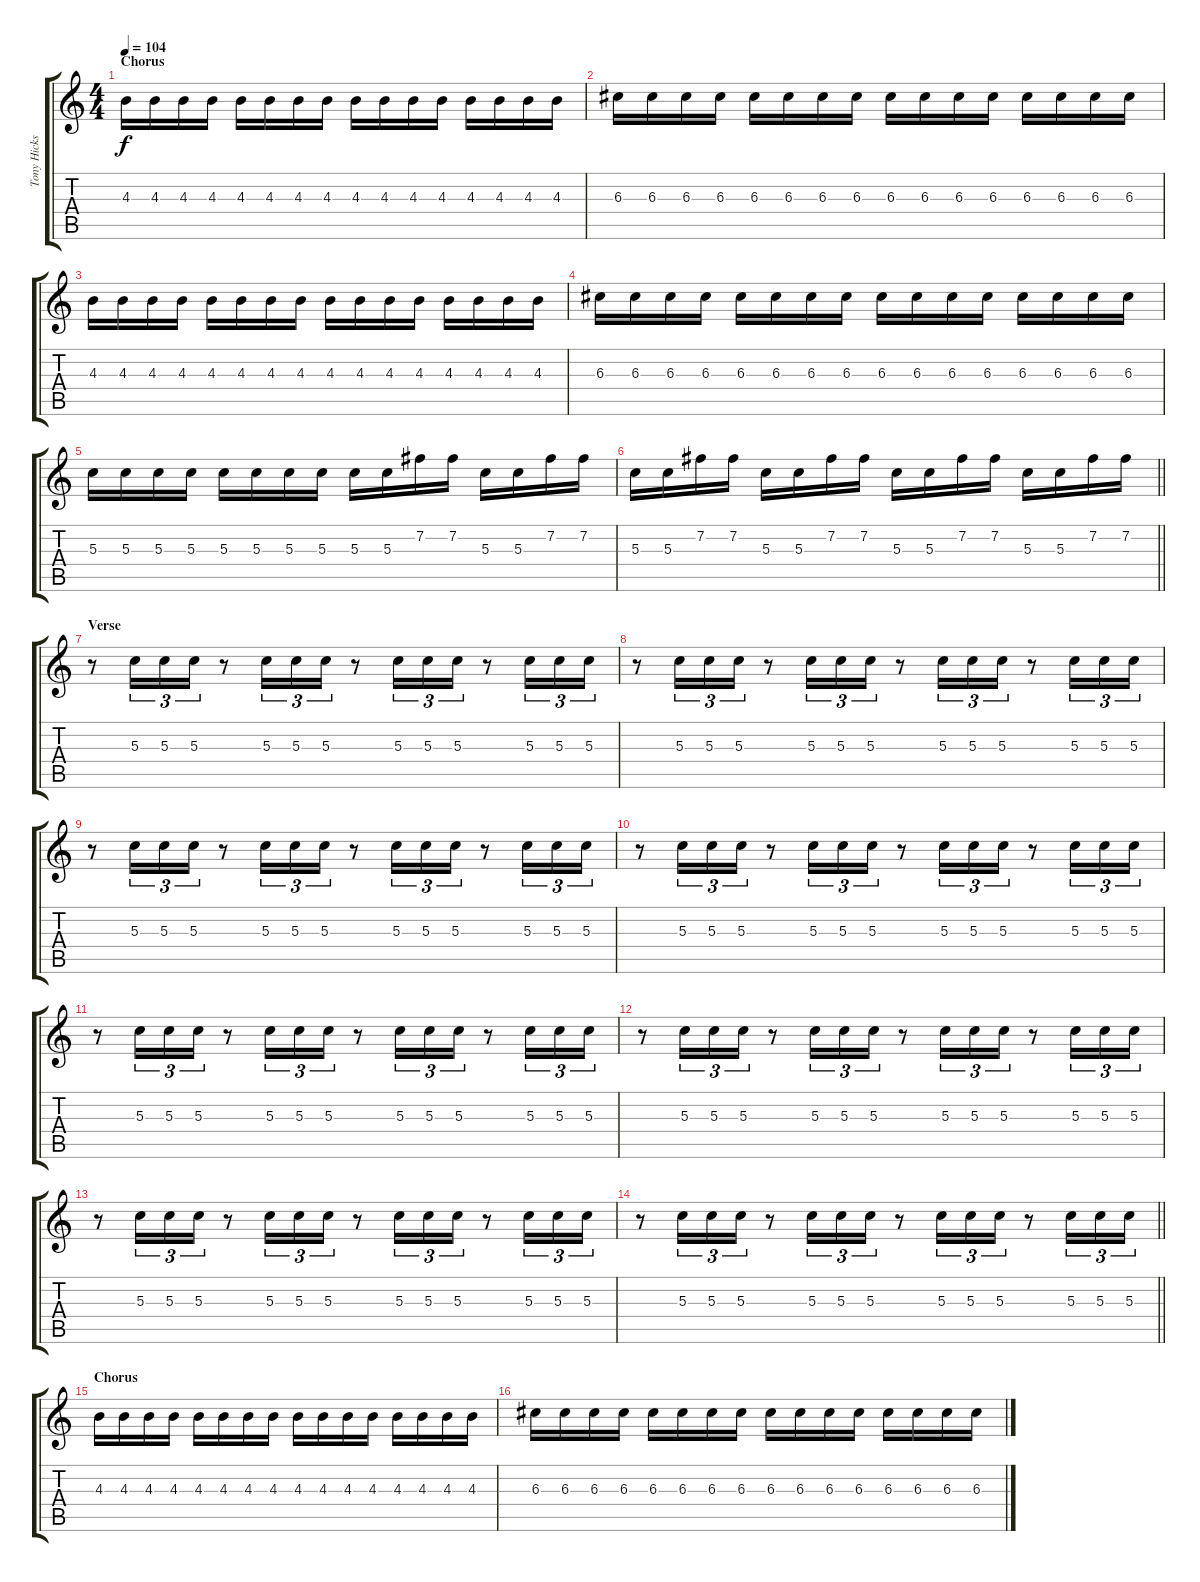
\track ("Tony Hicks" "Tony Hicks") {instrument banjo}
\staff {score tabs}
\tuning (E4 B3 G3 D3 A2 E2) {hide}
\displaytranspose 12
\ts (4 4)
\section ("" "Chorus")
\tempo 104
\clef g2
\ks c
4.3.16{dy f} 4.3.16 4.3.16 4.3.16 4.3.16 4.3.16 4.3.16 4.3.16 4.3.16 4.3.16 4.3.16 4.3.16 4.3.16 4.3.16 4.3.16 4.3.16 |
6.3.16 6.3.16 6.3.16 6.3.16 6.3.16 6.3.16 6.3.16 6.3.16 6.3.16 6.3.16 6.3.16 6.3.16 6.3.16 6.3.16 6.3.16 6.3.16 |
4.3.16 4.3.16 4.3.16 4.3.16 4.3.16 4.3.16 4.3.16 4.3.16 4.3.16 4.3.16 4.3.16 4.3.16 4.3.16 4.3.16 4.3.16 4.3.16 |
6.3.16 6.3.16 6.3.16 6.3.16 6.3.16 6.3.16 6.3.16 6.3.16 6.3.16 6.3.16 6.3.16 6.3.16 6.3.16 6.3.16 6.3.16 6.3.16 |
5.3.16 5.3.16 5.3.16 5.3.16 5.3.16 5.3.16 5.3.16 5.3.16 5.3.16 5.3.16 7.2.16 7.2.16 5.3.16 5.3.16 7.2.16 7.2.16 |
\barLineRight lightlight
5.3.16 5.3.16 7.2.16 7.2.16 5.3.16 5.3.16 7.2.16 7.2.16 5.3.16 5.3.16 7.2.16 7.2.16 5.3.16 5.3.16 7.2.16 7.2.16 |
\section ("" "Verse")
r.8 5.3.16{tu (3 2)} 5.3.16{tu (3 2)} 5.3.16{tu (3 2)} r.8 5.3.16{tu (3 2)} 5.3.16{tu (3 2)} 5.3.16{tu (3 2)} r.8 5.3.16{tu (3 2)} 5.3.16{tu (3 2)} 5.3.16{tu (3 2)} r.8 5.3.16{tu (3 2)} 5.3.16{tu (3 2)} 5.3.16{tu (3 2)} |
r.8 5.3.16{tu (3 2)} 5.3.16{tu (3 2)} 5.3.16{tu (3 2)} r.8 5.3.16{tu (3 2)} 5.3.16{tu (3 2)} 5.3.16{tu (3 2)} r.8 5.3.16{tu (3 2)} 5.3.16{tu (3 2)} 5.3.16{tu (3 2)} r.8 5.3.16{tu (3 2)} 5.3.16{tu (3 2)} 5.3.16{tu (3 2)} |
r.8 5.3.16{tu (3 2)} 5.3.16{tu (3 2)} 5.3.16{tu (3 2)} r.8 5.3.16{tu (3 2)} 5.3.16{tu (3 2)} 5.3.16{tu (3 2)} r.8 5.3.16{tu (3 2)} 5.3.16{tu (3 2)} 5.3.16{tu (3 2)} r.8 5.3.16{tu (3 2)} 5.3.16{tu (3 2)} 5.3.16{tu (3 2)} |
r.8 5.3.16{tu (3 2)} 5.3.16{tu (3 2)} 5.3.16{tu (3 2)} r.8 5.3.16{tu (3 2)} 5.3.16{tu (3 2)} 5.3.16{tu (3 2)} r.8 5.3.16{tu (3 2)} 5.3.16{tu (3 2)} 5.3.16{tu (3 2)} r.8 5.3.16{tu (3 2)} 5.3.16{tu (3 2)} 5.3.16{tu (3 2)} |
r.8 5.3.16{tu (3 2)} 5.3.16{tu (3 2)} 5.3.16{tu (3 2)} r.8 5.3.16{tu (3 2)} 5.3.16{tu (3 2)} 5.3.16{tu (3 2)} r.8 5.3.16{tu (3 2)} 5.3.16{tu (3 2)} 5.3.16{tu (3 2)} r.8 5.3.16{tu (3 2)} 5.3.16{tu (3 2)} 5.3.16{tu (3 2)} |
r.8 5.3.16{tu (3 2)} 5.3.16{tu (3 2)} 5.3.16{tu (3 2)} r.8 5.3.16{tu (3 2)} 5.3.16{tu (3 2)} 5.3.16{tu (3 2)} r.8 5.3.16{tu (3 2)} 5.3.16{tu (3 2)} 5.3.16{tu (3 2)} r.8 5.3.16{tu (3 2)} 5.3.16{tu (3 2)} 5.3.16{tu (3 2)} |
r.8 5.3.16{tu (3 2)} 5.3.16{tu (3 2)} 5.3.16{tu (3 2)} r.8 5.3.16{tu (3 2)} 5.3.16{tu (3 2)} 5.3.16{tu (3 2)} r.8 5.3.16{tu (3 2)} 5.3.16{tu (3 2)} 5.3.16{tu (3 2)} r.8 5.3.16{tu (3 2)} 5.3.16{tu (3 2)} 5.3.16{tu (3 2)} |
\barLineRight lightlight
r.8 5.3.16{tu (3 2)} 5.3.16{tu (3 2)} 5.3.16{tu (3 2)} r.8 5.3.16{tu (3 2)} 5.3.16{tu (3 2)} 5.3.16{tu (3 2)} r.8 5.3.16{tu (3 2)} 5.3.16{tu (3 2)} 5.3.16{tu (3 2)} r.8 5.3.16{tu (3 2)} 5.3.16{tu (3 2)} 5.3.16{tu (3 2)} |
\section ("" "Chorus")
4.3.16 4.3.16 4.3.16 4.3.16 4.3.16 4.3.16 4.3.16 4.3.16 4.3.16 4.3.16 4.3.16 4.3.16 4.3.16 4.3.16 4.3.16 4.3.16 |
6.3.16 6.3.16 6.3.16 6.3.16 6.3.16 6.3.16 6.3.16 6.3.16 6.3.16 6.3.16 6.3.16 6.3.16 6.3.16 6.3.16 6.3.16 6.3.16
